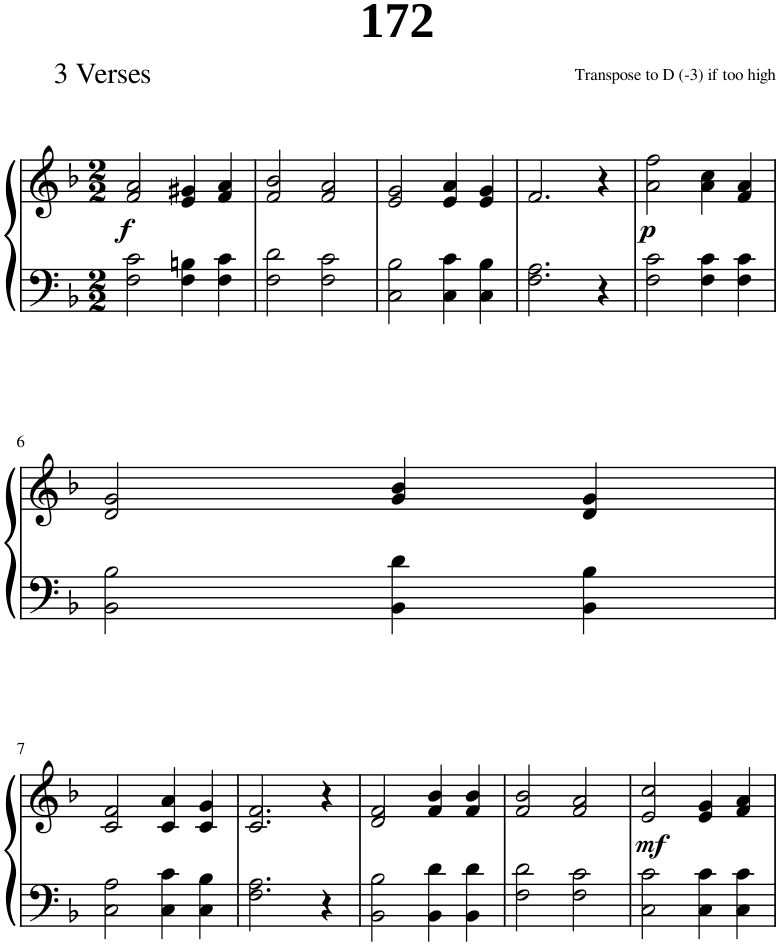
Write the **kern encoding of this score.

**kern	**kern	**dynam
*part1	*part1	*part1
*staff2	*staff1	*staff1/2
*I"Piano	*	*
*I'Pno.	*	*
*clefF4	*clefG2	*
*k[b-]	*k[b-]	*
*M2/2	*M2/2	*
=1	=1	=1
!	!	!LO:DY:b
2F\ 2c\	2f/ 2a/	f
4F\ 4Bn\	4e/ 4g#X/	.
4F\ 4c\	4f/ 4a/	.
=2	=2	=2
2F\ 2d\	2f/ 2b-/	.
2F\ 2c\	2f/ 2a/	.
=3	=3	=3
2C\ 2B-\	2e/ 2g/	.
4C\ 4c\	4e/ 4a/	.
4C\ 4B-\	4e/ 4g/	.
=4	=4	=4
2.F\ 2.A\	2.f/	.
4r	4r	.
=5	=5	=5
!	!	!LO:DY:b
2F\ 2c\	2a\ 2ff\	p
4F\ 4c\	4a\ 4cc\	.
4F\ 4c\	4f/ 4a/	.
!!LO:LB:g=z
=6	=6	=6
2BB-\ 2B-\	2d/ 2g/	.
4BB-\ 4d\	4g/ 4b-/	.
4BB-\ 4B-\	4d/ 4g/	.
!!LO:LB:g=z
=7	=7	=7
2C\ 2A\	2c/ 2f/	.
4C\ 4c\	4c/ 4a/	.
4C\ 4B-\	4c/ 4g/	.
=8	=8	=8
2.F\ 2.A\	2.c/ 2.f/	.
4r	4r	.
=9	=9	=9
2BB-\ 2B-\	2d/ 2f/	.
4BB-\ 4d\	4f/ 4b-/	.
4BB-\ 4d\	4f/ 4b-/	.
=10	=10	=10
2F\ 2d\	2f/ 2b-/	.
2F\ 2c\	2f/ 2a/	.
=11	=11	=11
!	!	!LO:DY:b
2C\ 2c\	2e/ 2cc/	mf
4C\ 4c\	4e/ 4g/	.
4C\ 4c\	4f/ 4a/	.
=	=	=
*-	*-	*-
